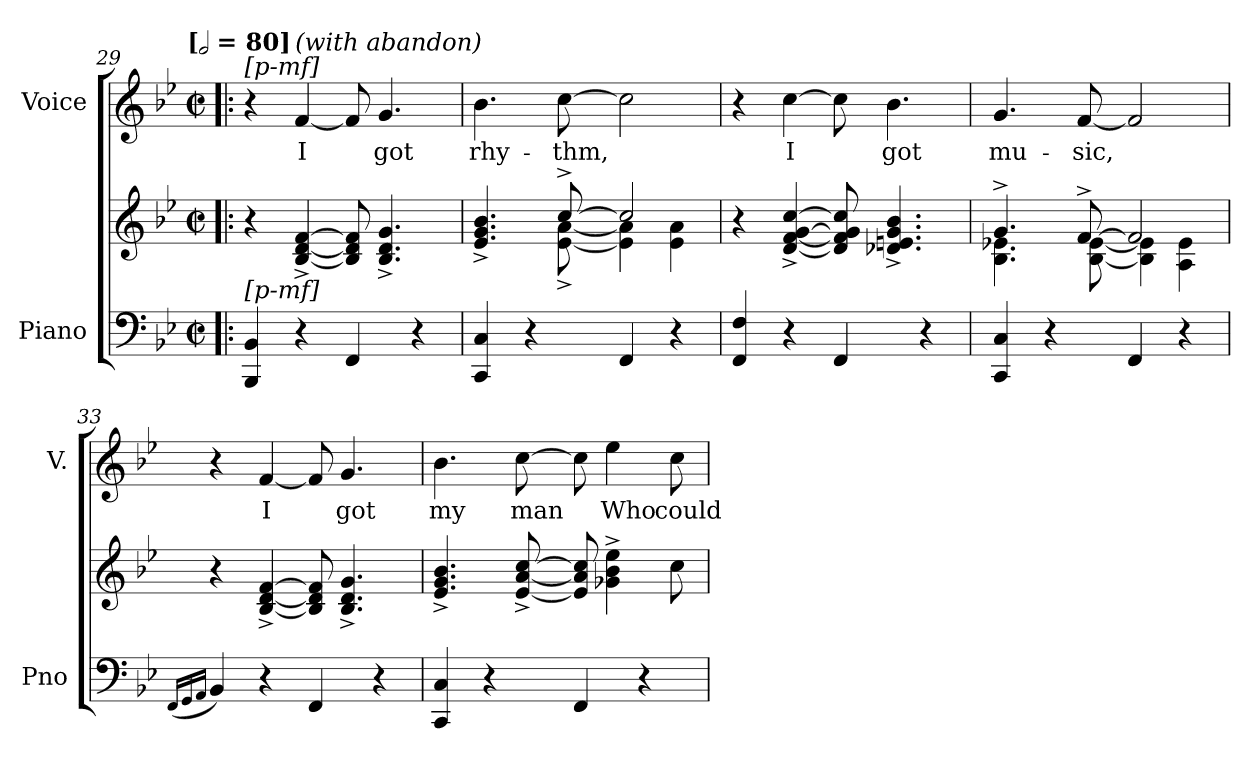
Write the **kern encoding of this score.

**kern	**kern	**kern	**text
*part2	*part2	*part1	*part1
*staff3	*staff2	*staff1	*staff1
*I"Piano	*	*I"Voice	*
*I'Pno	*	*I'V.	*
*clefF4	*clefG2	*clefG2	*
*k[b-e-]	*k[b-e-]	*k[b-e-]	*
*B-:	*B-:	*B-:	*
!!LO:TX:omd:t=[[half] = 80]
*M2/2	*M2/2	*M2/2	*
*met(c|)	*met(c|)	*met(c|)	*
*MM160	*MM160	*MM160	*
=29!|:	=29!|:	=29!|:	=29!|:
!	!	!LO:TX:a:Bi:t=[p-mf]	!
!	!LO:TX:b:Bi:t=[p-mf]	!	!
4BBB- 4BB-	4r	4r	.
!	!	!LO:TX:a:i:t=(with abandon)	!
4r	[4B-^ [4d^ [4f^	[4f	I
4FF	8B-] 8d] 8f]	8f]	.
.	4.B-^ 4.d^ 4.g^	4.g	got
4r	.	.	.
=30	=30	=30	=30
*	*^	*	*
4CC 4C	4.e-^ 4.g^ 4.b-^	4ryy	4.b-	rhy-
4r	.	8ryy	.	.
.	[8cc^	[8e-^ [8a^	[8cc	-thm,
4FF	2cc]	4e-] 4a]	2cc]	.
4r	.	4e- 4a	.	.
*	*v	*v	*	*
=31	=31	=31	=31
4FF 4F	4r	4r	.
4r	[4d^ [4f^ [4g^ [4cc^	[4cc	I
4FF	8d] 8f] 8g] 8cc]	8cc]	.
.	4.d-X^ 4.en^ 4.g^ 4.b-^	4.b-	got
4r	.	.	.
=32	=32	=32	=32
*	*^	*	*
4CC 4C	4.g^	4.B- 4.e-X	4.g	mu-
4r	.	.	.	.
.	[8f^	[8B- [8e-	[8f	-sic,
4FF	2f]	4B-] 4e-]	2f]	.
4r	.	4A 4e-	.	.
*	*v	*v	*	*
=33	=33	=33	=33
(16qqFF/LL	.	.	.
16qqGG/	.	.	.
16qqAA/JJ	.	.	.
4BB-)	4r	4r	.
4r	[4B-^ [4d^ [4f^	[4f	I
4FF	8B-] 8d] 8f]	8f]	.
.	4.B-^ 4.d^ 4.g^	4.g	got
4r	.	.	.
=34	=34	=34	=34
4CC 4C	4.e-^ 4.g^ 4.b-^	4.b-	my
4r	.	.	.
.	[8e-^ [8a^ [8cc^	[8cc	man
4FF	8e-] 8a] 8cc]	8cc]	.
.	4g-X^ 4b-^ 4ee-^	4ee-	Who
4r	.	.	.
.	8cc	8cc	could
=	=	=	=
*-	*-	*-	*-
